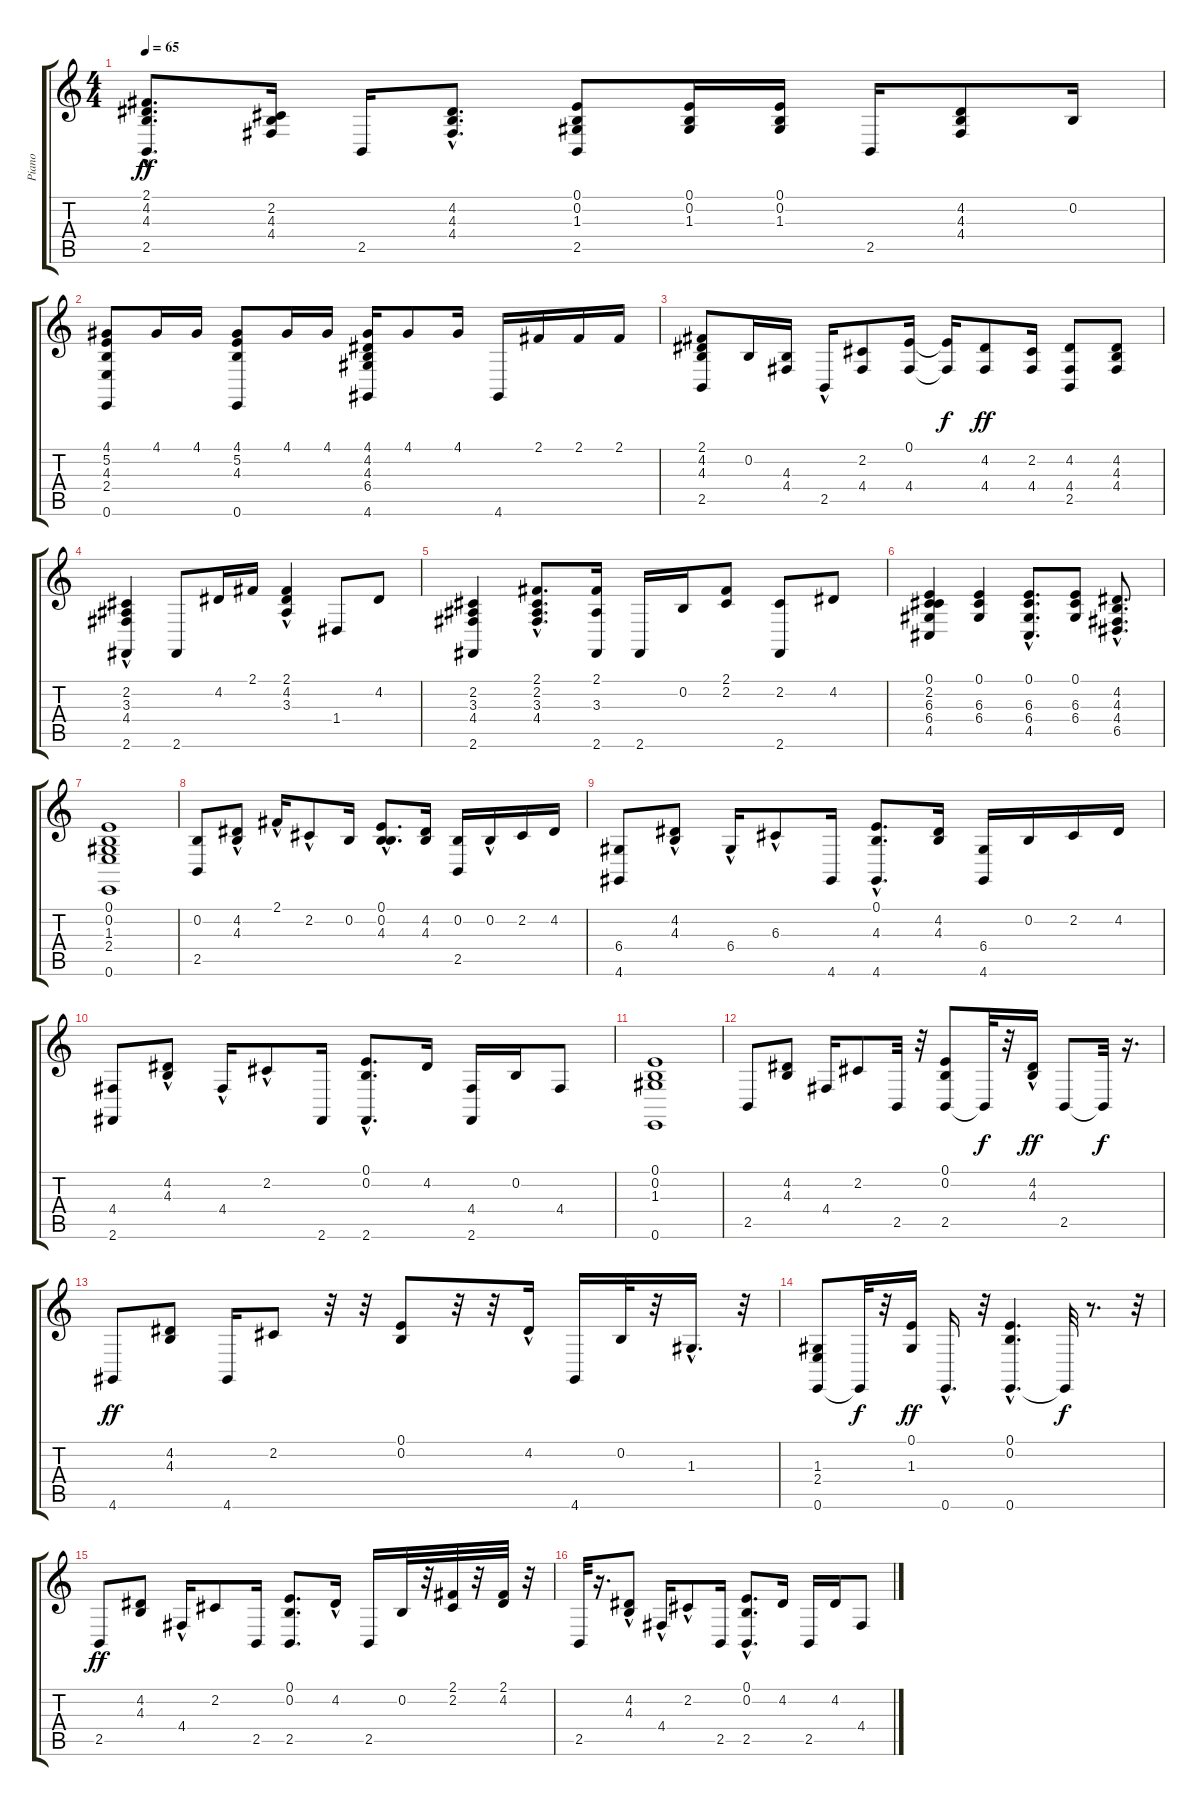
\track ("Piano" "Piano") {instrument acousticgrandpiano}
\staff {score tabs}
\tuning (E4 B3 G3 D3 A2 E2) {hide}
\ts (4 4)
\tempo 65
\clef g2
\ks c
(2.1 4.2{hac} 4.3{hac} 2.5).8{d dy ff} (2.2 4.3 4.4).16 2.5.16 (4.2{hac} 4.3{hac} 4.4{hac}).8{d} (0.1 0.2 1.3 2.5).8 (0.1 0.2 1.3).16 (0.1 0.2 1.3).16 2.5.16 (4.2 4.3 4.4).8 0.2.16 |
(4.1 5.2 4.3 2.4 0.6).8 4.1.16 4.1.16 (4.1 5.2 4.3 0.6).8 4.1.16 4.1.16 (4.1 4.2 4.3 6.4 4.6).16 4.1.8 4.1.16 4.6.16 2.1.16 2.1.16 2.1.16 |
(2.1 4.2 4.3 2.5).8 0.2.16 (4.3 4.4).16 2.5{hac}.16 (2.2 4.4).8 (0.1 4.4).16 (0.1{t} 4.4{t}).16{dy f} (4.2 4.4).8{dy ff} (2.2 4.4).16 (4.2 4.4 2.5).8 (4.2 4.3 4.4).8 |
(2.2{hac} 3.3{hac} 4.4{hac} 2.6).4 2.6.8 4.2.16 2.1.16 (2.1{hac} 4.2{hac} 3.3{hac}).4 1.4.8 4.2.8 |
(2.2 3.3 4.4 2.6).4 (2.1{hac} 2.2{hac} 3.3{hac} 4.4{hac}).8{d} (2.1 3.3 2.6).16 2.6.16 0.2.16 (2.1 2.2).8 (2.2 2.6).8 4.2.8 |
(0.1 2.2 6.3 6.4 4.5).4 (0.1 6.3 6.4).4 (0.1{hac} 6.3{hac} 6.4{hac} 4.5).8{d} (0.1 6.3 6.4).8 (4.2{hac} 4.3{hac} 4.4{hac} 6.5{hac}).8{d} |
(0.1 0.2 1.3 2.4 0.6).1 |
(0.2 2.5).8 (4.2{hac} 4.3{hac}).8 2.1{hac}.16 2.2{hac}.8 0.2.16 (0.1{hac} 0.2{hac} 4.3{hac}).8{d} (4.2 4.3).16 (0.2 2.5).16 0.2{hac}.16 2.2.16 4.2.16 |
(6.4 4.6).8 (4.2{hac} 4.3{hac}).8 6.4{hac}.16 6.3{hac}.8 4.6.16 (0.1{hac} 4.3{hac} 4.6).8{d} (4.2 4.3).16 (6.4 4.6).16 0.2.16 2.2.16 4.2.16 |
(4.4 2.6).8 (4.2{hac} 4.3{hac}).8 4.4{hac}.16 2.2{hac}.8 2.6.16 (0.1{hac} 0.2{hac} 2.6).8{d} 4.2.16 (4.4 2.6).16 0.2.16 4.4.8 |
(0.1 0.2 1.3 0.6).1 |
2.5.8 (4.2 4.3).8 4.4.16 2.2.8 2.5.32 r.32 (0.1 0.2 2.5).8 2.5{t}.32{dy f} r.32 (4.2{hac} 4.3{hac}).16{dy ff} 2.5.8 2.5{t}.32{dy f} r.16{d} |
4.6.8{dy ff} (4.2 4.3).8 4.6.16 2.2.8 r.32 r.32 (0.1 0.2).8 r.32 r.32 4.2{hac}.16 4.6.16 0.2.32 r.32 1.3{hac}.16{d} r.32 |
(1.3 2.4 0.6).8 0.6{t}.32{dy f} r.32 (0.1 1.3).16{dy ff} 0.6{hac}.16{d} r.32 (0.1{hac} 0.2{hac} 0.6{hac}).4{d} 0.6{t}.32{dy f} r.8{d} r.32 |
2.5.8{dy ff} (4.2 4.3).8 4.4{hac}.16 2.2.8 2.5.16 (0.1 0.2 2.5).8{d} 4.2{hac}.16 2.5.16 0.2.32 r.32 (2.1 2.2).32 r.32 (2.1 4.2).32 r.32 |
2.5.32 r.16{d} (4.2{hac} 4.3{hac}).8 4.4{hac}.16 2.2{hac}.8 2.5.16 (0.1{hac} 0.2{hac} 2.5).8{d} 4.2.16 2.5.16 4.2.16 4.4.8
